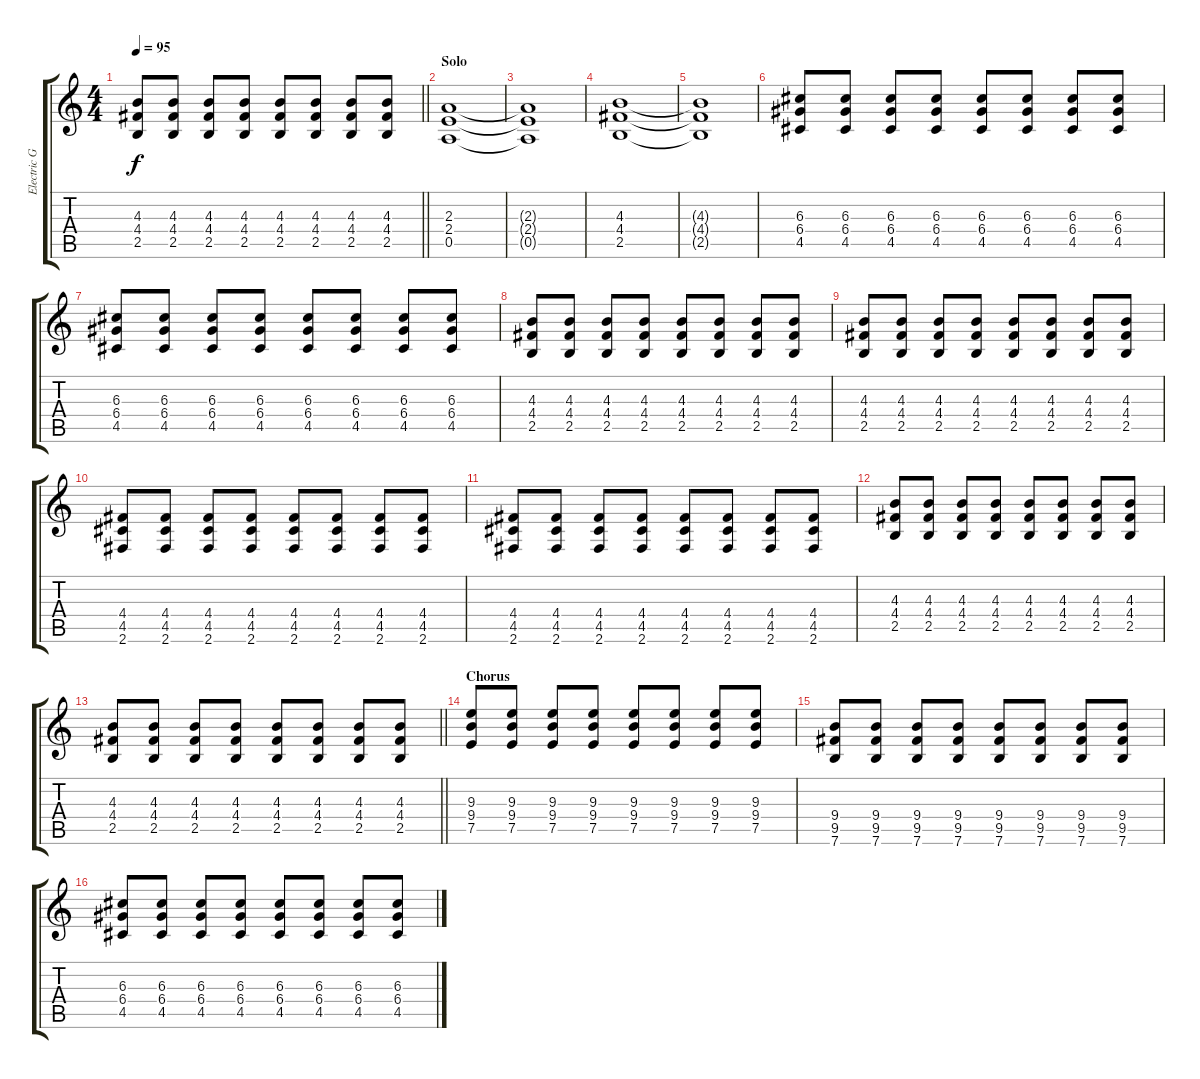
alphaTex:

\track ("Electric Guitar" "Electric G") {instrument overdrivenguitar}
\staff {score tabs}
\tuning (E4 B3 G3 D3 A2 E2) {hide}
\ts (4 4)
\tempo 95
\clef g2
\barLineRight lightlight
\ks c
(4.3 4.4 2.5).8{dy f} (4.3 4.4 2.5).8 (4.3 4.4 2.5).8 (4.3 4.4 2.5).8 (4.3 4.4 2.5).8 (4.3 4.4 2.5).8 (4.3 4.4 2.5).8 (4.3 4.4 2.5).8 |
\section ("" "Solo")
(2.3 2.4 0.5).1 |
(2.3{t} 2.4{t} 0.5{t}).1 |
(4.3 4.4 2.5).1 |
(4.3{t} 4.4{t} 2.5{t}).1 |
(6.3 6.4 4.5).8 (6.3 6.4 4.5).8 (6.3 6.4 4.5).8 (6.3 6.4 4.5).8 (6.3 6.4 4.5).8 (6.3 6.4 4.5).8 (6.3 6.4 4.5).8 (6.3 6.4 4.5).8 |
(6.3 6.4 4.5).8 (6.3 6.4 4.5).8 (6.3 6.4 4.5).8 (6.3 6.4 4.5).8 (6.3 6.4 4.5).8 (6.3 6.4 4.5).8 (6.3 6.4 4.5).8 (6.3 6.4 4.5).8 |
(4.3 4.4 2.5).8 (4.3 4.4 2.5).8 (4.3 4.4 2.5).8 (4.3 4.4 2.5).8 (4.3 4.4 2.5).8 (4.3 4.4 2.5).8 (4.3 4.4 2.5).8 (4.3 4.4 2.5).8 |
(4.3 4.4 2.5).8 (4.3 4.4 2.5).8 (4.3 4.4 2.5).8 (4.3 4.4 2.5).8 (4.3 4.4 2.5).8 (4.3 4.4 2.5).8 (4.3 4.4 2.5).8 (4.3 4.4 2.5).8 |
(4.4 4.5 2.6).8 (4.4 4.5 2.6).8 (4.4 4.5 2.6).8 (4.4 4.5 2.6).8 (4.4 4.5 2.6).8 (4.4 4.5 2.6).8 (4.4 4.5 2.6).8 (4.4 4.5 2.6).8 |
(4.4 4.5 2.6).8 (4.4 4.5 2.6).8 (4.4 4.5 2.6).8 (4.4 4.5 2.6).8 (4.4 4.5 2.6).8 (4.4 4.5 2.6).8 (4.4 4.5 2.6).8 (4.4 4.5 2.6).8 |
(4.3 4.4 2.5).8 (4.3 4.4 2.5).8 (4.3 4.4 2.5).8 (4.3 4.4 2.5).8 (4.3 4.4 2.5).8 (4.3 4.4 2.5).8 (4.3 4.4 2.5).8 (4.3 4.4 2.5).8 |
\barLineRight lightlight
(4.3 4.4 2.5).8 (4.3 4.4 2.5).8 (4.3 4.4 2.5).8 (4.3 4.4 2.5).8 (4.3 4.4 2.5).8 (4.3 4.4 2.5).8 (4.3 4.4 2.5).8 (4.3 4.4 2.5).8 |
\section ("" "Chorus")
(9.3 9.4 7.5).8 (9.3 9.4 7.5).8 (9.3 9.4 7.5).8 (9.3 9.4 7.5).8 (9.3 9.4 7.5).8 (9.3 9.4 7.5).8 (9.3 9.4 7.5).8 (9.3 9.4 7.5).8 |
(9.4 9.5 7.6).8 (9.4 9.5 7.6).8 (9.4 9.5 7.6).8 (9.4 9.5 7.6).8 (9.4 9.5 7.6).8 (9.4 9.5 7.6).8 (9.4 9.5 7.6).8 (9.4 9.5 7.6).8 |
(6.3 6.4 4.5).8 (6.3 6.4 4.5).8 (6.3 6.4 4.5).8 (6.3 6.4 4.5).8 (6.3 6.4 4.5).8 (6.3 6.4 4.5).8 (6.3 6.4 4.5).8 (6.3 6.4 4.5).8
